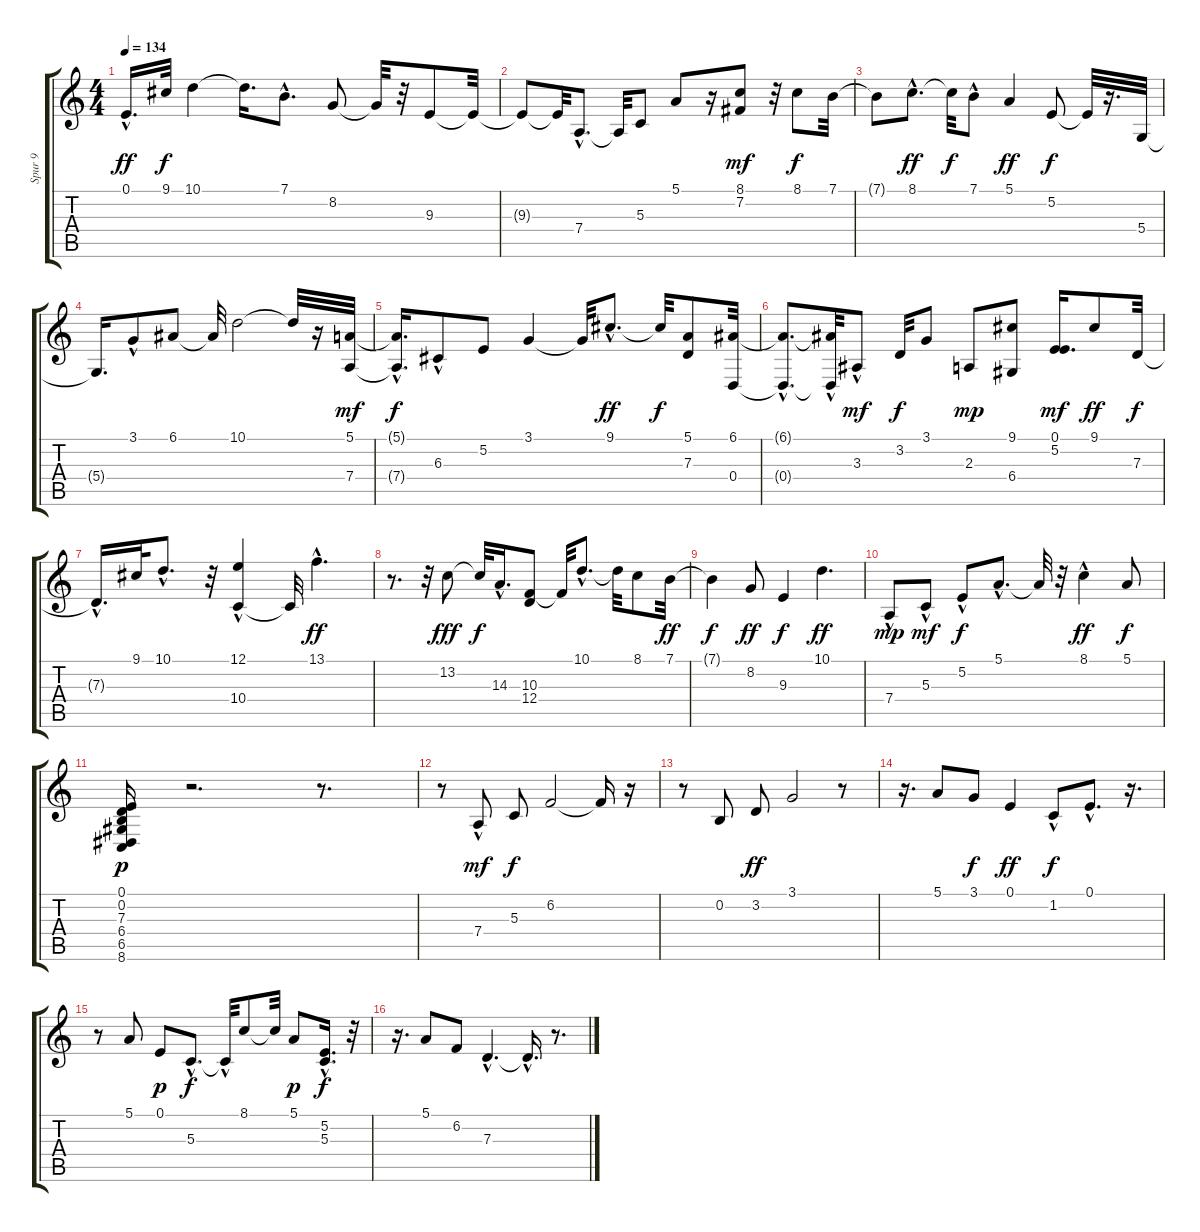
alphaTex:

\track ("Spur 9" "Spur 9") {instrument electricpiano1}
\staff {score tabs}
\tuning (E4 B3 G3 D3 A2 E2) {hide}
\ts (4 4)
\tempo 134
\clef g2
\ks c
0.1{hac}.16{d dy ff} 9.1.32{dy f} 10.1.4 10.1{t}.16{d} 7.1{hac}.8{d} 8.2.8 8.2{t}.32 r.32 9.3.8 9.3{t}.32 |
9.3{t}.8 9.3{t}.32 7.4{hac}.8{d} 7.4{t}.32 5.3.8 5.1.8 r.16 (8.1 7.2).8{dy mf} r.32 8.1.8{dy f} 7.1.32 |
7.1{t}.8 8.1{hac}.8{d dy ff} 8.1{t}.32{dy f} 7.1{hac}.8 5.1.4{dy ff} 5.2.8{dy f} 5.2{t}.32 r.16{d} 5.4.32 |
5.4{t}.16{d} 3.1{hac}.8 6.1.8 6.1{t}.32 10.1.2 10.1{t}.32 r.16 (5.1 7.4).32{dy mf} |
(5.1{t} 7.4{hac t}).16{d dy f} 6.3{hac}.8 5.2.8 3.1.4 3.1{t}.32 9.1{hac}.8{d dy ff} 9.1{t}.32{dy f} (5.1 7.3).8 (6.1 0.4).32 |
(6.1{hac t} 0.4{hac t}).8{d} (6.1{hac t} 0.4{hac t}).32 3.3{hac}.8{dy mf} 3.2.32{dy f} 3.1.8 2.3.8{dy mp} (9.1 6.4).8 (0.1 5.2).16{d dy mf} 9.1.8{dy ff} 7.3.32{dy f} |
7.3{hac t}.16{d} 9.1.32 10.1{hac}.8{d} r.32 (12.1{hac} 10.4).4 10.4{t}.32 13.1{hac}.4{d dy ff} |
r.8{d} r.32 13.2.8{dy fff} 13.2{t}.32{dy f} 14.3{hac}.16{d} (10.3 12.4).8 10.3{t}.32 10.1{hac}.8{d} 10.1{t}.32 8.1.8 7.1.32{dy ff} |
7.1{t}.4{dy f} 8.2.8{dy ff} 9.3.4{dy f} 10.1.4{d dy ff} |
7.4{hac}.8{dy mp} 5.3{hac}.8{dy mf} 5.2{hac}.8{dy f} 5.1{hac}.8{d} 5.1{t}.32 r.32 8.1{hac}.4{dy ff} 5.1.8{dy f} |
(0.1 0.2 7.3 6.4 6.5 8.6).16{dy p} r.2{d} r.8{d} |
r.8 7.4{hac}.8{dy mf} 5.3.8{dy f} 6.2.2 6.2{t}.16 r.16 |
r.8 0.2.8 3.2.8{dy ff} 3.1.2 r.8 |
r.16{d} 5.1.8 3.1.8{dy f} 0.1.4{dy ff} 1.2{hac}.8{dy f} 0.1{hac}.8{d} r.16{d} |
r.8 5.1.8 0.1.8{dy p} 5.3{hac}.8{d dy f} 5.3{hac t}.32 8.1.8 8.1{t}.32 5.1.8{dy p} (5.2{hac} 5.3).16{d dy f} r.32 |
r.16{d} 5.1.8 6.2.8 7.3{hac}.4{d} 7.3{hac t}.16{d} r.8{d}
